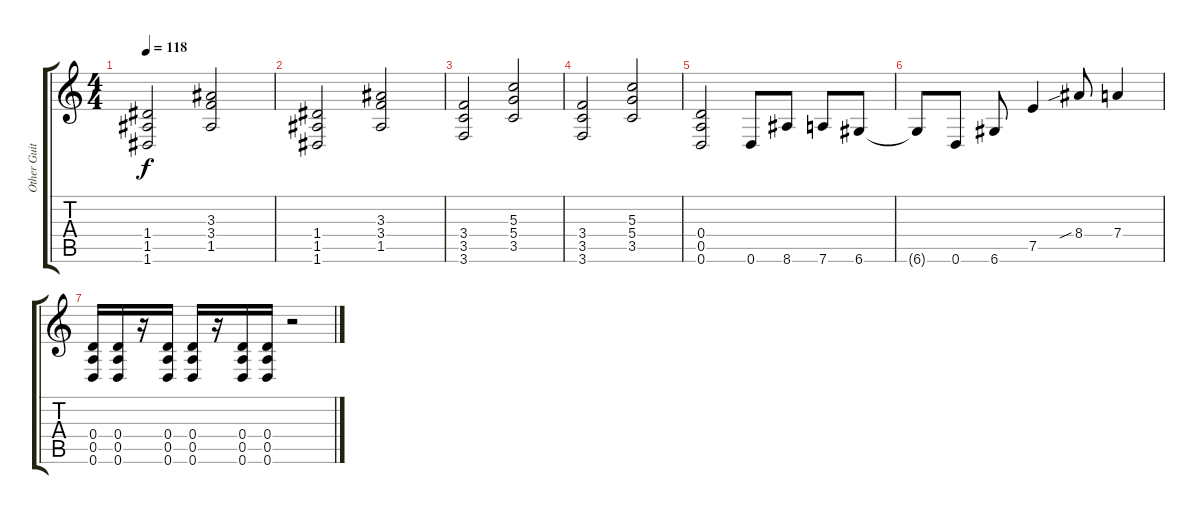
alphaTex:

\track ("Other Guitar" "Other Guit") {instrument distortionguitar}
\staff {score tabs}
\tuning (E4 B3 G3 D3 A2 D2) {hide}
\ts (4 4)
\tempo 118
\clef g2
\ks c
(1.4 1.5 1.6).2{dy f} (3.3 3.4 1.5).2 |
(1.4 1.5 1.6).2 (3.3 3.4 1.5).2 |
(3.4 3.5 3.6).2 (5.3 5.4 3.5).2 |
(3.4 3.5 3.6).2 (5.3 5.4 3.5).2 |
(0.4 0.5 0.6).2 0.6.8 8.6.8 7.6.8 6.6.8 |
6.6{t}.8 0.6.8 6.6.8 7.5.4 8.4{sib}.8 7.4.4 |
(0.4 0.5 0.6).16 (0.4 0.5 0.6).16 r.16 (0.4 0.5 0.6).16 (0.4 0.5 0.6).16 r.16 (0.4 0.5 0.6).16 (0.4 0.5 0.6).16 r.2
